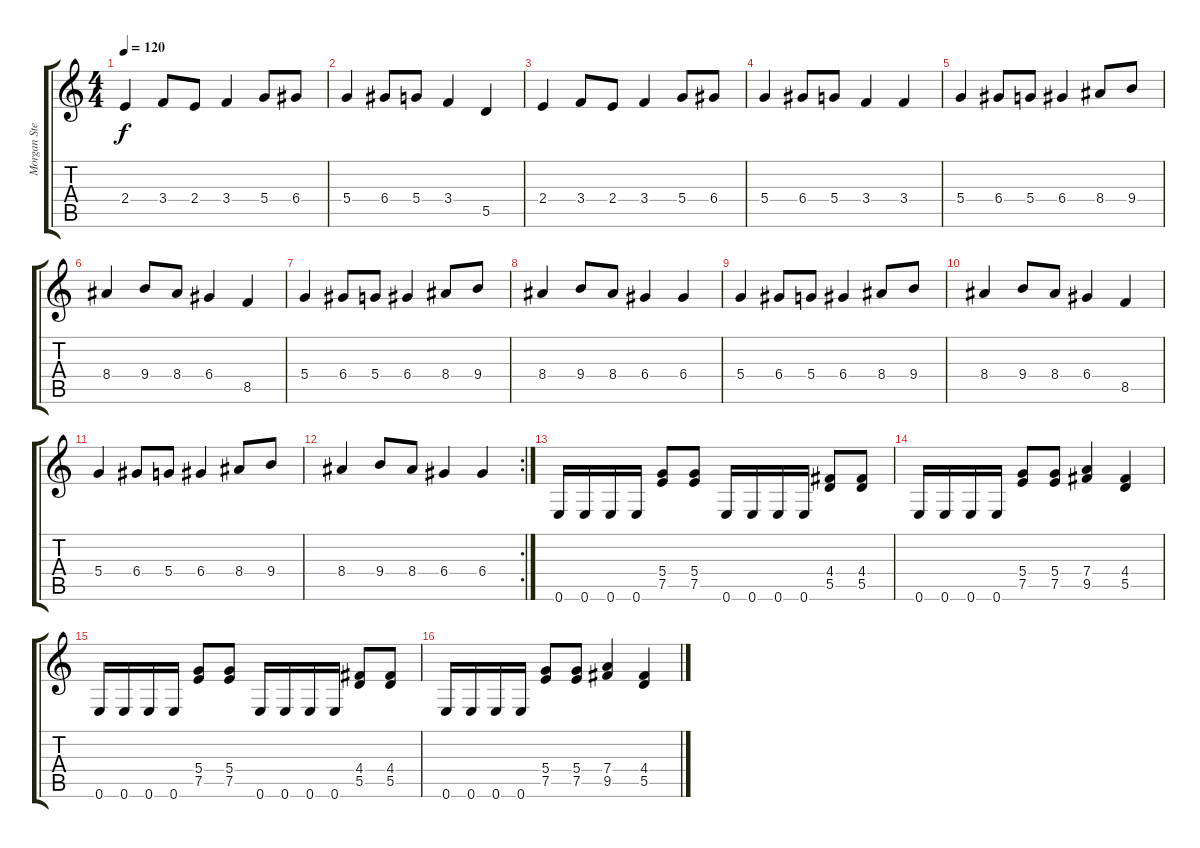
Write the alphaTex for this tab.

\track ("Morgan Steinmeyer Hakansson" "Morgan Ste") {instrument distortionguitar}
\staff {score tabs}
\tuning (E4 B3 G3 D3 A2 E2) {hide}
\ts (4 4)
\tempo 120
\clef g2
\ks c
2.4.4{dy f} 3.4.8 2.4.8 3.4.4 5.4.8 6.4.8 |
5.4.4 6.4.8 5.4.8 3.4.4 5.5.4 |
2.4.4 3.4.8 2.4.8 3.4.4 5.4.8 6.4.8 |
5.4.4 6.4.8 5.4.8 3.4.4 3.4.4 |
5.4.4 6.4.8 5.4.8 6.4.4 8.4.8 9.4.8 |
8.4.4 9.4.8 8.4.8 6.4.4 8.5.4 |
5.4.4 6.4.8 5.4.8 6.4.4 8.4.8 9.4.8 |
8.4.4 9.4.8 8.4.8 6.4.4 6.4.4 |
5.4.4 6.4.8 5.4.8 6.4.4 8.4.8 9.4.8 |
8.4.4 9.4.8 8.4.8 6.4.4 8.5.4 |
5.4.4 6.4.8 5.4.8 6.4.4 8.4.8 9.4.8 |
\rc 2
8.4.4 9.4.8 8.4.8 6.4.4 6.4.4 |
0.6.16 0.6.16 0.6.16 0.6.16 (5.4 7.5).8 (5.4 7.5).8 0.6.16 0.6.16 0.6.16 0.6.16 (4.4 5.5).8 (4.4 5.5).8 |
0.6.16 0.6.16 0.6.16 0.6.16 (5.4 7.5).8 (5.4 7.5).8 (7.4 9.5).4 (4.4 5.5).4 |
0.6.16 0.6.16 0.6.16 0.6.16 (5.4 7.5).8 (5.4 7.5).8 0.6.16 0.6.16 0.6.16 0.6.16 (4.4 5.5).8 (4.4 5.5).8 |
0.6.16 0.6.16 0.6.16 0.6.16 (5.4 7.5).8 (5.4 7.5).8 (7.4 9.5).4 (4.4 5.5).4
